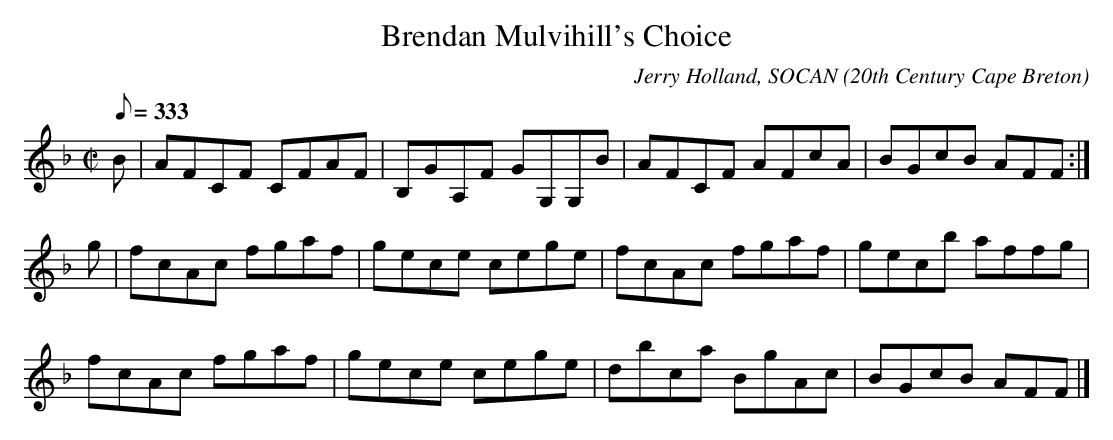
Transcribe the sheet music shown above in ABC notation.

X:1
T:Brendan Mulvihill's Choice
C:Jerry Holland, SOCAN
O:20th Century Cape Breton
L:1/8
Q:333
M:C|
K:F
B|AFCF CFAF|B,GA,F GG,G,B|AFCF AFcA|BGcB AFF:|!
g|fcAc fgaf|gece cege|fcAc fgaf|gecb affg|!
fcAc fgaf|gece cege|dbca BgAc|BGcB AFF|]!
